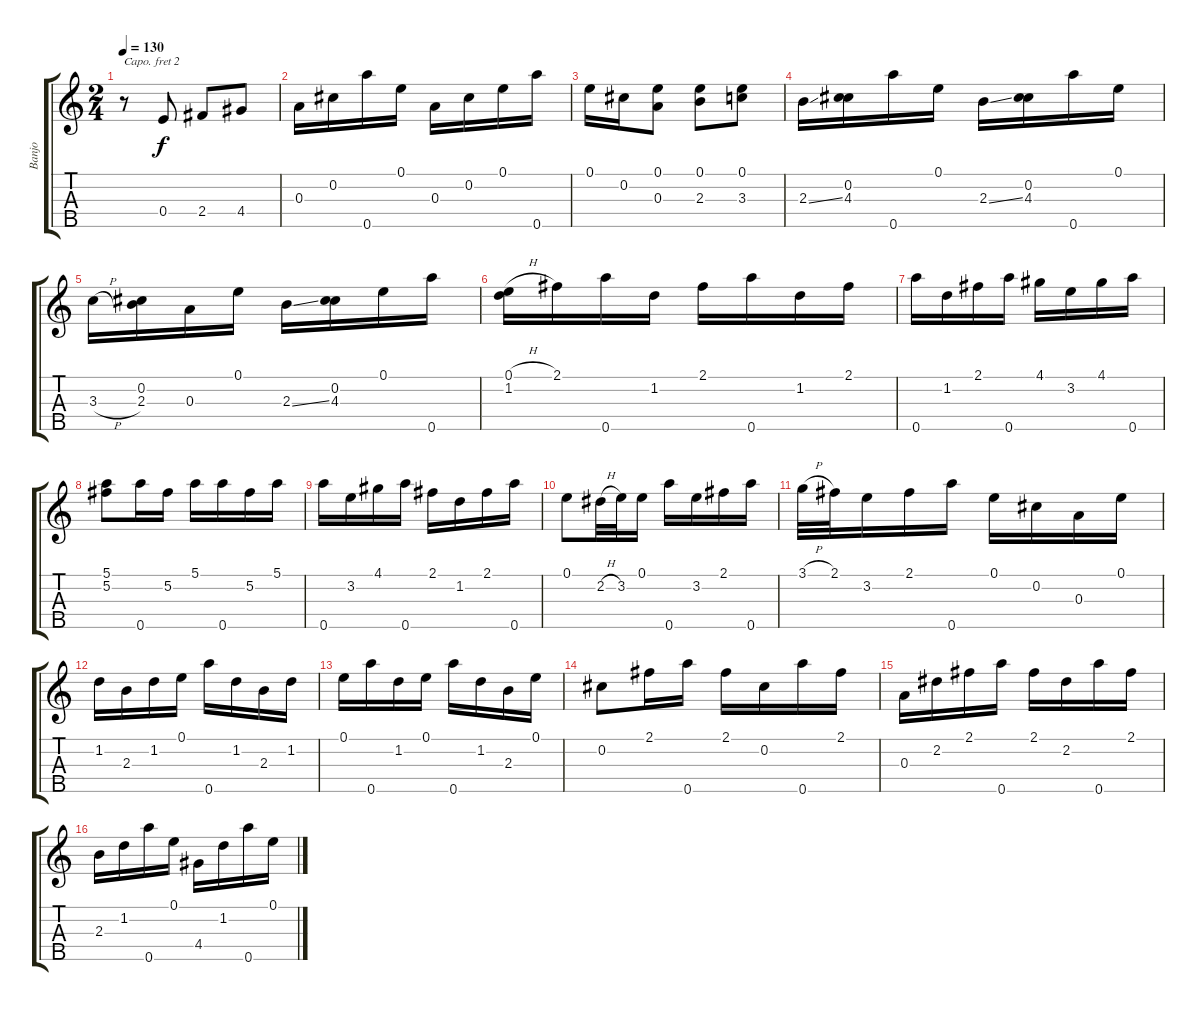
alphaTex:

\track ("Banjo" "Banjo") {instrument banjo}
\staff {score tabs}
\capo 2
\tuning (D4 B3 G3 D3 G4) {hide}
\displaytranspose 12
\ts (2 4)
\tempo 130
\clef g2
\ks c
r.8{dy f instrument banjo} 0.4.8 2.4.8 4.4.8 |
0.3.16 0.2.16 0.5.16 0.1.16 0.3.16 0.2.16 0.1.16 0.5.16 |
0.1.16 0.2.16 (0.1 0.3).8 (0.1 2.3).8 (0.1 3.3).8 |
2.3{ss}.16 (0.2 4.3).16 0.5.16 0.1.16 2.3{ss}.16 (0.2 4.3).16 0.5.16 0.1.16 |
3.3{h}.16 (0.2 2.3).16 0.3.16 0.1.16 2.3{ss}.16 (0.2 4.3).16 0.1.16 0.5.16 |
(0.1{h} 1.2).16 2.1.16 0.5.16 1.2.16 2.1.16 0.5.16 1.2.16 2.1.16 |
0.5.16 1.2.16 2.1.16 0.5.16 4.1.16 3.2.16 4.1.16 0.5.16 |
(5.1 5.2).8 0.5.16 5.2.16 5.1.16 0.5.16 5.2.16 5.1.16 |
0.5.16 3.2.16 4.1.16 0.5.16 2.1.16 1.2.16 2.1.16 0.5.16 |
0.1.8 2.2{h}.32 3.2.32 0.1.16 0.5.16 3.2.16 2.1.16 0.5.16 |
3.1{h}.32 2.1.32 3.2.16 2.1.16 0.5.16 0.1.16 0.2.16 0.3.16 0.1.16 |
1.2.16 2.3.16 1.2.16 0.1.16 0.5.16 1.2.16 2.3.16 1.2.16 |
0.1.16 0.5.16 1.2.16 0.1.16 0.5.16 1.2.16 2.3.16 0.1.16 |
0.2.8 2.1.16 0.5.16 2.1.16 0.2.16 0.5.16 2.1.16 |
0.3.16 2.2.16 2.1.16 0.5.16 2.1.16 2.2.16 0.5.16 2.1.16 |
2.3.16 1.2.16 0.5.16 0.1.16 4.4.16 1.2.16 0.5.16 0.1.16
